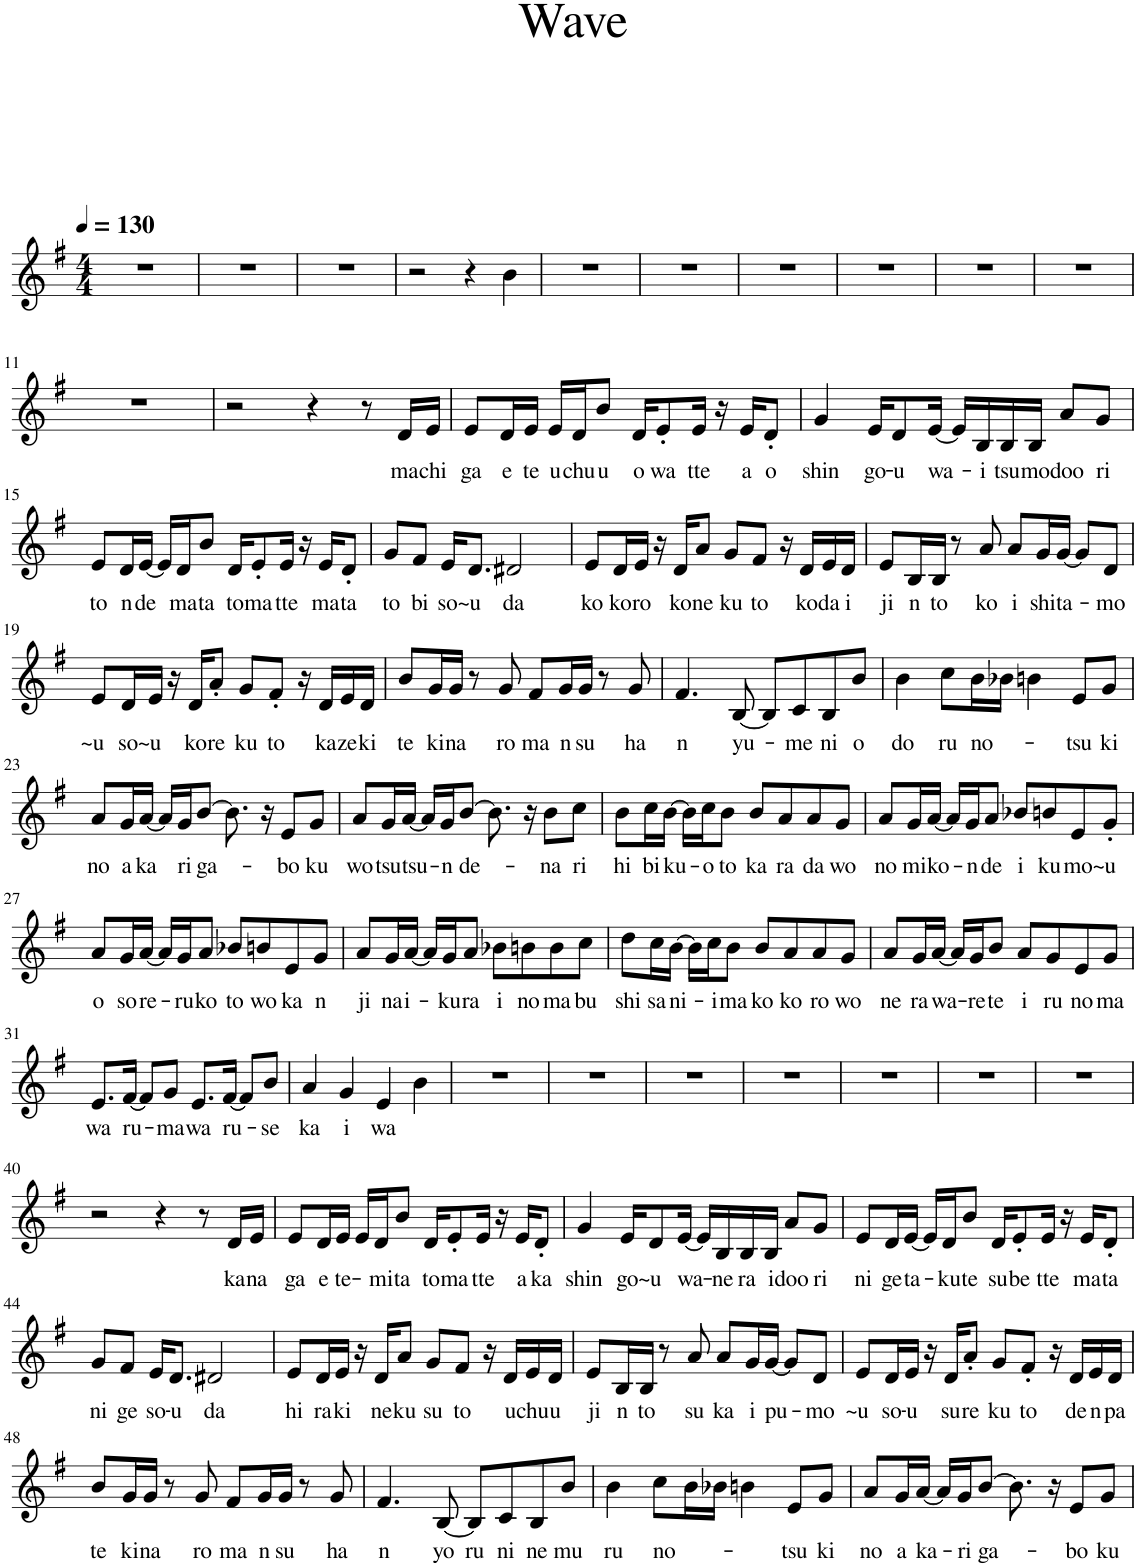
**kern	**text
*part1	*part1
*staff1	*staff1
*I"Voice	*
*clefG2	*
*k[f#]	*
*M4/4	*
*MM130	*
=1	=1
1r	.
=2	=2
1r	.
=3	=3
1r	.
=4	=4
2r	.
4r	.
4b\	.
=5	=5
1r	.
=6	=6
1r	.
=7	=7
1r	.
=8	=8
1r	.
=9	=9
1r	.
=10	=10
1r	.
!!LO:LB:g=z
=11	=11
1r	.
=12	=12
2r	.
4r	.
8r	.
!	!LO:LY:b
16d/LL	ma
!	!LO:LY:b
16e/JJ	chi
=13	=13
!	!LO:LY:b
8e/L	ga
!	!LO:LY:b
16d/L	e
!	!LO:LY:b
16e/JJ	te
!	!LO:LY:b
16e/LL	u
!	!LO:LY:b
16d/J	chu
!	!LO:LY:b
8b/J	u
!	!LO:LY:b
16d/KL	o
!	!LO:LY:b
8e'/	wa
!	!LO:LY:b
16e/Jk	tte
16r	.
!	!LO:LY:b
16e/KL	a
!	!LO:LY:b
8d'/J	o
=14	=14
!	!LO:LY:b
4g/	shin
!	!LO:LY:b
16e/KL	go-
!	!LO:LY:b
8d/	-u
!	!LO:LY:b
[16e/Jk	wa-
16e/LL]	.
!	!LO:LY:b
16B/	-i
!	!LO:LY:b
16B/	tsu
!	!LO:LY:b
16B/JJ	mo
!	!LO:LY:b
8a/L	doo
!	!LO:LY:b
8g/J	ri
!!LO:LB:g=z
=15	=15
!	!LO:LY:b
8e/L	to
!	!LO:LY:b
16d/L	n
!	!LO:LY:b
[16e/JJ	de
16e/LL]	.
!	!LO:LY:b
16d/J	ma
!	!LO:LY:b
8b/J	ta
!	!LO:LY:b
16d/KL	to
!	!LO:LY:b
8e'/	ma
!	!LO:LY:b
16e/Jk	tte
16r	.
!	!LO:LY:b
16e/KL	ma
!	!LO:LY:b
8d'/J	ta
=16	=16
!	!LO:LY:b
8g/L	to
!	!LO:LY:b
8f#/J	bi
!	!LO:LY:b
16e/KL	so
!	!LO:LY:b
8.d/J	~u
!	!LO:LY:b
2d#X/	da
=17	=17
!	!LO:LY:b
8e/L	ko
!	!LO:LY:b
16d/L	ko
!	!LO:LY:b
16e/JJ	ro
16r	.
!	!LO:LY:b
16d/KL	ko
!	!LO:LY:b
8a/J	ne
!	!LO:LY:b
8g/L	ku
!	!LO:LY:b
8f#/J	to
16r	.
!	!LO:LY:b
16d/LL	ko
!	!LO:LY:b
16e/	da
!	!LO:LY:b
16d/JJ	i
=18	=18
!	!LO:LY:b
8e/L	ji
!	!LO:LY:b
16B/L	n
!	!LO:LY:b
16B/JJ	to
8r	.
!	!LO:LY:b
8a/	ko
!	!LO:LY:b
8a/L	i
!	!LO:LY:b
16g/L	shi
!	!LO:LY:b
[16g/JJ	ta-
8g/L]	.
!	!LO:LY:b
8d/J	-mo
!!LO:LB:g=z
=19	=19
!	!LO:LY:b
8e/L	~u
!	!LO:LY:b
16d/L	so
!	!LO:LY:b
16e/JJ	~u
16r	.
!	!LO:LY:b
16d/KL	ko
!	!LO:LY:b
8a'/J	re
!	!LO:LY:b
8g/L	ku
!	!LO:LY:b
8f#'/J	to
16r	.
!	!LO:LY:b
16d/LL	ka
!	!LO:LY:b
16e/	ze
!	!LO:LY:b
16d/JJ	ki
=20	=20
!	!LO:LY:b
8b/L	te
!	!LO:LY:b
16g/L	ki
!	!LO:LY:b
16g/JJ	na
8r	.
!	!LO:LY:b
8g/	ro
!	!LO:LY:b
8f#/L	ma
!	!LO:LY:b
16g/L	n
!	!LO:LY:b
16g/JJ	su
8r	.
!	!LO:LY:b
8g/	ha
=21	=21
!	!LO:LY:b
4.f#/	n
!	!LO:LY:b
[8B/	yu-
8B/L]	.
!	!LO:LY:b
8c/	-me
!	!LO:LY:b
8B/	ni
!	!LO:LY:b
8b/J	o
=22	=22
!	!LO:LY:b
4b\	do
!	!LO:LY:b
8cc\L	ru
!	!LO:LY:b
16b\L	no-
16b-X\JJ	.
4bn\	.
!	!LO:LY:b
8e/L	-tsu
!	!LO:LY:b
8g/J	ki
!!LO:LB:g=z
=23	=23
!	!LO:LY:b
8a/L	no
!	!LO:LY:b
16g/L	a
!	!LO:LY:b
[16a/JJ	ka
16a/LL]	.
!	!LO:LY:b
16g/J	ri
!	!LO:LY:b
[8b/J	ga-
8.b\]	.
16r	.
!	!LO:LY:b
8e/L	-bo
!	!LO:LY:b
8g/J	ku
=24	=24
!	!LO:LY:b
8a/L	wo
!	!LO:LY:b
16g/L	tsu
!	!LO:LY:b
[16a/JJ	tsu-
16a/LL]	.
!	!LO:LY:b
16g/J	-n
!	!LO:LY:b
[8b/J	de-
8.b\]	.
16r	.
!	!LO:LY:b
8b\L	-na
!	!LO:LY:b
8cc\J	ri
=25	=25
!	!LO:LY:b
8b\L	hi
!	!LO:LY:b
16cc\L	bi
!	!LO:LY:b
[16b\JJ	ku-
16b\LL]	.
!	!LO:LY:b
16cc\J	-o
!	!LO:LY:b
8b\J	to
!	!LO:LY:b
8b/L	ka
!	!LO:LY:b
8a/	ra
!	!LO:LY:b
8a/	da
!	!LO:LY:b
8g/J	wo
=26	=26
!	!LO:LY:b
8a/L	no
!	!LO:LY:b
16g/L	mi
!	!LO:LY:b
[16a/JJ	ko-
16a/LL]	.
!	!LO:LY:b
16g/J	-n
!	!LO:LY:b
8a/J	de
!	!LO:LY:b
8b-X/L	i
!	!LO:LY:b
8bn/	ku
!	!LO:LY:b
8e/	mo
!	!LO:LY:b
8g'/J	~u
!!LO:LB:g=z
=27	=27
!	!LO:LY:b
8a/L	o
!	!LO:LY:b
16g/L	so
!	!LO:LY:b
[16a/JJ	re-
16a/LL]	.
!	!LO:LY:b
16g/J	-ru
!	!LO:LY:b
8a/J	ko
!	!LO:LY:b
8b-X/L	to
!	!LO:LY:b
8bn/	wo
!	!LO:LY:b
8e/	ka
!	!LO:LY:b
8g/J	n
=28	=28
!	!LO:LY:b
8a/L	ji
!	!LO:LY:b
16g/L	na
!	!LO:LY:b
[16a/JJ	i-
16a/LL]	.
!	!LO:LY:b
16g/J	-ku
!	!LO:LY:b
8a/J	ra
!	!LO:LY:b
8b-X\L	i
!	!LO:LY:b
8bn\	no
!	!LO:LY:b
8b\	ma
!	!LO:LY:b
8cc\J	bu
=29	=29
!	!LO:LY:b
8dd\L	shi
!	!LO:LY:b
16cc\L	sa
!	!LO:LY:b
[16b\JJ	ni-
16b\LL]	.
!	!LO:LY:b
16cc\J	-i
!	!LO:LY:b
8b\J	ma
!	!LO:LY:b
8b/L	ko
!	!LO:LY:b
8a/	ko
!	!LO:LY:b
8a/	ro
!	!LO:LY:b
8g/J	wo
=30	=30
!	!LO:LY:b
8a/L	ne
!	!LO:LY:b
16g/L	ra
!	!LO:LY:b
[16a/JJ	wa-
16a/LL]	.
!	!LO:LY:b
16g/J	-re
!	!LO:LY:b
8b/J	te
!	!LO:LY:b
8a/L	i
!	!LO:LY:b
8g/	ru
!	!LO:LY:b
8e/	no
!	!LO:LY:b
8g/J	ma
!!LO:LB:g=z
=31	=31
!	!LO:LY:b
8.e/L	wa
!	!LO:LY:b
[16f#/Jk	ru-
8f#/L]	.
!	!LO:LY:b
8g/J	-ma
!	!LO:LY:b
8.e/L	wa
!	!LO:LY:b
[16f#/Jk	ru-
8f#/L]	.
!	!LO:LY:b
8b/J	-se
=32	=32
!	!LO:LY:b
4a/	ka
!	!LO:LY:b
4g/	i
!	!LO:LY:b
4e/	wa
4b\	.
=33	=33
1r	.
=34	=34
1r	.
=35	=35
1r	.
=36	=36
1r	.
=37	=37
1r	.
=38	=38
1r	.
=39	=39
1r	.
!!LO:LB:g=z
=40	=40
2r	.
4r	.
8r	.
!	!LO:LY:b
16d/LL	ka
!	!LO:LY:b
16e/JJ	na
=41	=41
!	!LO:LY:b
8e/L	ga
!	!LO:LY:b
16d/L	e
!	!LO:LY:b
16e/JJ	te-
16e/LL	.
!	!LO:LY:b
16d/J	-mi
!	!LO:LY:b
8b/J	ta
!	!LO:LY:b
16d/KL	to
!	!LO:LY:b
8e'/	ma
!	!LO:LY:b
16e/Jk	tte
16r	.
!	!LO:LY:b
16e/KL	a
!	!LO:LY:b
8d'/J	ka
=42	=42
!	!LO:LY:b
4g/	shin
!	!LO:LY:b
16e/KL	go
!	!LO:LY:b
8d/	~u
!	!LO:LY:b
[16e/Jk	wa-
16e/LL]	.
!	!LO:LY:b
16B/	ne
!	!LO:LY:b
16B/	ra
!	!LO:LY:b
16B/JJ	i
!	!LO:LY:b
8a/L	doo
!	!LO:LY:b
8g/J	ri
=43	=43
!	!LO:LY:b
8e/L	ni
!	!LO:LY:b
16d/L	ge
!	!LO:LY:b
[16e/JJ	ta-
16e/LL]	.
!	!LO:LY:b
16d/J	-ku
!	!LO:LY:b
8b/J	te
!	!LO:LY:b
16d/KL	su
!	!LO:LY:b
8e'/	be
!	!LO:LY:b
16e/Jk	tte
16r	.
!	!LO:LY:b
16e/KL	ma
!	!LO:LY:b
8d'/J	ta
!!LO:LB:g=z
=44	=44
!	!LO:LY:b
8g/L	ni
!	!LO:LY:b
8f#/J	ge
!	!LO:LY:b
16e/KL	so-
!	!LO:LY:b
8.d/J	-u
!	!LO:LY:b
2d#X/	da
=45	=45
!	!LO:LY:b
8e/L	hi
!	!LO:LY:b
16d/L	ra
!	!LO:LY:b
16e/JJ	ki
16r	.
!	!LO:LY:b
16d/KL	ne
!	!LO:LY:b
8a/J	ku
!	!LO:LY:b
8g/L	su
!	!LO:LY:b
8f#/J	to
16r	.
!	!LO:LY:b
16d/LL	u
!	!LO:LY:b
16e/	chu
!	!LO:LY:b
16d/JJ	u
=46	=46
!	!LO:LY:b
8e/L	ji
!	!LO:LY:b
16B/L	n
!	!LO:LY:b
16B/JJ	to
8r	.
!	!LO:LY:b
8a/	su
!	!LO:LY:b
8a/L	ka
!	!LO:LY:b
16g/L	i
!	!LO:LY:b
[16g/JJ	pu-
8g/L]	.
!	!LO:LY:b
8d/J	mo
=47	=47
!	!LO:LY:b
8e/L	~u
!	!LO:LY:b
16d/L	so-
!	!LO:LY:b
16e/JJ	-u
16r	.
!	!LO:LY:b
16d/KL	su
!	!LO:LY:b
8a'/J	re
!	!LO:LY:b
8g/L	ku
!	!LO:LY:b
8f#'/J	to
16r	.
!	!LO:LY:b
16d/LL	de
!	!LO:LY:b
16e/	n
!	!LO:LY:b
16d/JJ	pa
!!LO:LB:g=z
=48	=48
!	!LO:LY:b
8b/L	te
!	!LO:LY:b
16g/L	ki
!	!LO:LY:b
16g/JJ	na
8r	.
!	!LO:LY:b
8g/	ro
!	!LO:LY:b
8f#/L	ma
!	!LO:LY:b
16g/L	n
!	!LO:LY:b
16g/JJ	su
8r	.
!	!LO:LY:b
8g/	ha
=49	=49
!	!LO:LY:b
4.f#/	n
!	!LO:LY:b
[8B/	yo
!	!LO:LY:b
8B/L]	ru
!	!LO:LY:b
8c/	ni
!	!LO:LY:b
8B/	ne
!	!LO:LY:b
8b/J	mu
=50	=50
!	!LO:LY:b
4b\	ru
!	!LO:LY:b
8cc\L	no-
16b\L	.
16b-X\JJ	.
4bn\	.
!	!LO:LY:b
8e/L	tsu
!	!LO:LY:b
8g/J	ki
=51	=51
!	!LO:LY:b
8a/L	no
!	!LO:LY:b
16g/L	a
!	!LO:LY:b
[16a/JJ	ka-
16a/LL]	.
!	!LO:LY:b
16g/J	-ri
!	!LO:LY:b
[8b/J	ga-
8.b\]	.
16r	.
!	!LO:LY:b
8e/L	-bo
!	!LO:LY:b
8g/J	ku
=	=
*-	*-
